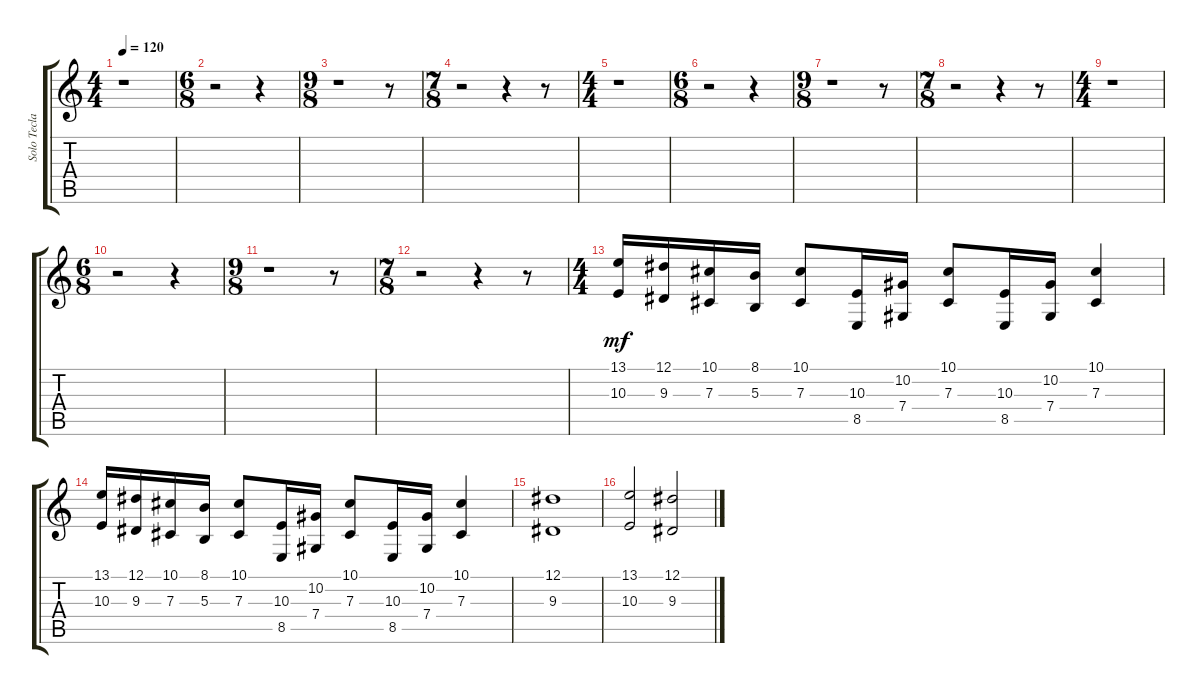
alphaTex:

\track ("Solo Teclados" "Solo Tecla") {instrument lead2sawtooth}
\staff {score tabs}
\tuning (Eb4 Bb3 Gb3 Db3 Ab2 Eb2) {hide}
\ts (4 4)
\tempo 120
\clef g2
\ks c
r.1{dy f} |
\ts (6 8)
r.2 r.4 |
\ts (9 8)
r.1 r.8 |
\ts (7 8)
r.2 r.4 r.8 |
\ts (4 4)
r.1 |
\ts (6 8)
r.2 r.4 |
\ts (9 8)
r.1 r.8 |
\ts (7 8)
r.2 r.4 r.8 |
\ts (4 4)
r.1 |
\ts (6 8)
r.2 r.4 |
\ts (9 8)
r.1 r.8 |
\ts (7 8)
r.2 r.4 r.8 |
\ts (4 4)
(13.1 10.3).16{dy mf} (12.1 9.3).16 (10.1 7.3).16 (8.1 5.3).16 (10.1 7.3).8 (10.3 8.5).16 (10.2 7.4).16 (10.1 7.3).8 (10.3 8.5).16 (10.2 7.4).16 (10.1 7.3).4 |
(13.1 10.3).16 (12.1 9.3).16 (10.1 7.3).16 (8.1 5.3).16 (10.1 7.3).8 (10.3 8.5).16 (10.2 7.4).16 (10.1 7.3).8 (10.3 8.5).16 (10.2 7.4).16 (10.1 7.3).4 |
(12.1 9.3).1 |
(13.1 10.3).2 (12.1 9.3).2
